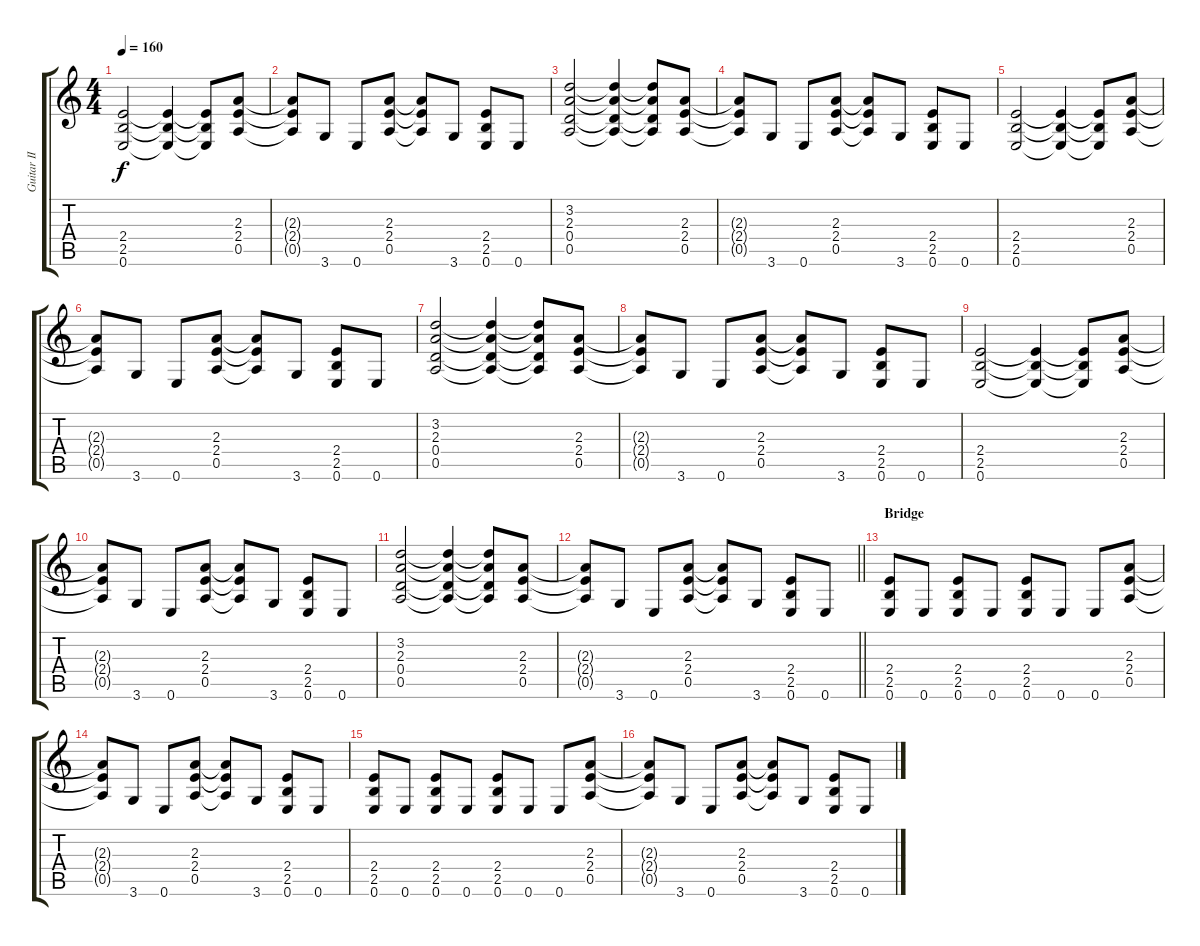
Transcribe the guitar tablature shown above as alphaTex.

\track ("Guitar II" "Guitar II") {instrument overdrivenguitar}
\staff {score tabs}
\tuning (E4 B3 G3 D3 A2 E2) {hide}
\ts (4 4)
\tempo 160
\clef g2
\ks c
(2.4 2.5 0.6).2{dy f} (2.4{t} 2.5{t} 0.6{t}).4 (2.4{t} 2.5{t} 0.6{t}).8 (2.3 2.4 0.5).8 |
(2.3{t} 2.4{t} 0.5{t}).8 3.6.8 0.6.8 (2.3 2.4 0.5).8 (2.3{t} 2.4{t} 0.5{t}).8 3.6.8 (2.4 2.5 0.6).8 0.6.8 |
(3.2 2.3 0.4 0.5).2 (3.2{t} 2.3{t} 0.4{t} 0.5{t}).4 (3.2{t} 2.3{t} 0.4{t} 0.5{t}).8 (2.3 2.4 0.5).8 |
(2.3{t} 2.4{t} 0.5{t}).8 3.6.8 0.6.8 (2.3 2.4 0.5).8 (2.3{t} 2.4{t} 0.5{t}).8 3.6.8 (2.4 2.5 0.6).8 0.6.8 |
(2.4 2.5 0.6).2 (2.4{t} 2.5{t} 0.6{t}).4 (2.4{t} 2.5{t} 0.6{t}).8 (2.3 2.4 0.5).8 |
(2.3{t} 2.4{t} 0.5{t}).8 3.6.8 0.6.8 (2.3 2.4 0.5).8 (2.3{t} 2.4{t} 0.5{t}).8 3.6.8 (2.4 2.5 0.6).8 0.6.8 |
(3.2 2.3 0.4 0.5).2 (3.2{t} 2.3{t} 0.4{t} 0.5{t}).4 (3.2{t} 2.3{t} 0.4{t} 0.5{t}).8 (2.3 2.4 0.5).8 |
(2.3{t} 2.4{t} 0.5{t}).8 3.6.8 0.6.8 (2.3 2.4 0.5).8 (2.3{t} 2.4{t} 0.5{t}).8 3.6.8 (2.4 2.5 0.6).8 0.6.8 |
(2.4 2.5 0.6).2 (2.4{t} 2.5{t} 0.6{t}).4 (2.4{t} 2.5{t} 0.6{t}).8 (2.3 2.4 0.5).8 |
(2.3{t} 2.4{t} 0.5{t}).8 3.6.8 0.6.8 (2.3 2.4 0.5).8 (2.3{t} 2.4{t} 0.5{t}).8 3.6.8 (2.4 2.5 0.6).8 0.6.8 |
(3.2 2.3 0.4 0.5).2 (3.2{t} 2.3{t} 0.4{t} 0.5{t}).4 (3.2{t} 2.3{t} 0.4{t} 0.5{t}).8 (2.3 2.4 0.5).8 |
\barLineRight lightlight
(2.3{t} 2.4{t} 0.5{t}).8 3.6.8 0.6.8 (2.3 2.4 0.5).8 (2.3{t} 2.4{t} 0.5{t}).8 3.6.8 (2.4 2.5 0.6).8 0.6.8 |
\section ("" "Bridge")
(2.4 2.5 0.6).8 0.6.8 (2.4 2.5 0.6).8 0.6.8 (2.4 2.5 0.6).8 0.6.8 0.6.8 (2.3 2.4 0.5).8 |
(2.3{t} 2.4{t} 0.5{t}).8 3.6.8 0.6.8 (2.3 2.4 0.5).8 (2.3{t} 2.4{t} 0.5{t}).8 3.6.8 (2.4 2.5 0.6).8 0.6.8 |
(2.4 2.5 0.6).8 0.6.8 (2.4 2.5 0.6).8 0.6.8 (2.4 2.5 0.6).8 0.6.8 0.6.8 (2.3 2.4 0.5).8 |
(2.3{t} 2.4{t} 0.5{t}).8 3.6.8 0.6.8 (2.3 2.4 0.5).8 (2.3{t} 2.4{t} 0.5{t}).8 3.6.8 (2.4 2.5 0.6).8 0.6.8
